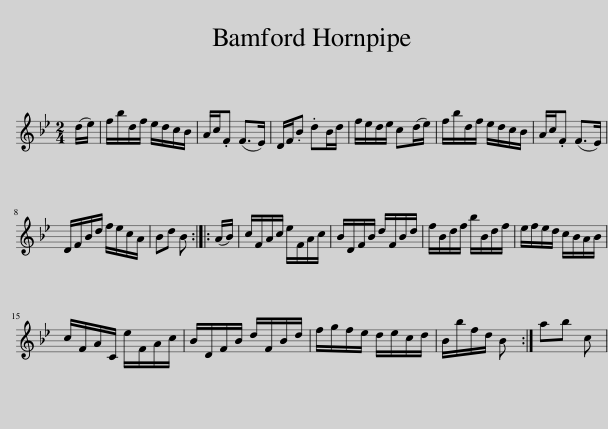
X:1
L:1/8
M:2/4
I:linebreak $
K:Bb
V:1 treble
V:1
 (d/e/) | f/b/d/f/ e/d/c/B/ | A/c/.F (F>E) | D/F/.B .dB/d/ | f/e/d/e/ c(d/e/) | %5
 f/b/d/f/ e/d/c/B/ | A/c/.F (F>E) |$ D/F/B/d/ f/e/c/A/ | Bd B :: (A/B/) | %10
 c/F/A/c/ e/F/A/c/ | B/D/F/B/ d/F/B/d/ | f/B/d/f/ b/B/d/f/ | e/f/e/d/ c/B/A/B/ |$ c/F/A/C/ e/F/A/c/ | %15
 B/D/F/B/ d/F/B/d/ | f/g/f/e/ d/e/c/d/ | B/b/f/d/ B :| ab c | %19
